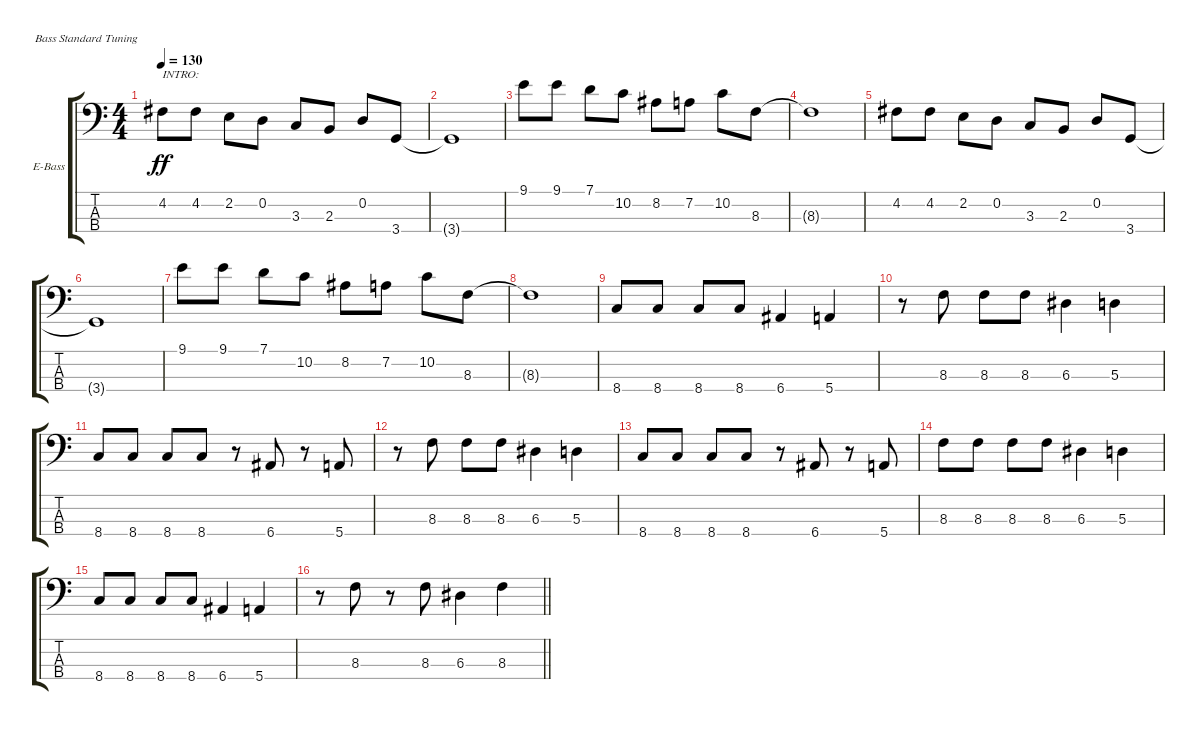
\defaultSystemsLayout 4
\bracketExtendMode groupsimilarinstruments
\firstSystemTrackNameOrientation horizontal
\otherSystemsTrackNameOrientation horizontal
\track ("Electric Bass" "E-Bass") {instrument electricbassfinger}
\staff {score tabs}
\tuning (G2 D2 A1 E1)
\ts (4 4)
\tempo 130
\clef f4
\scale
0.485477
\ks c
4.2.8{txt "INTRO:" dy ff instrument electricbassfinger} 4.2.8 2.2.8 0.2.8 3.3.8 2.3.8 0.2.8 3.4.8 |
\scale
0.257261 3.4{t}.1 |
\scale
0.257261 9.1.8 9.1.8 7.1.8 10.2.8 8.2.8 7.2.8 10.2.8 8.3.8 |
\scale
0.333333 8.3{t}.1 |
\scale
0.333333 4.2.8 4.2.8 2.2.8 0.2.8 3.3.8 2.3.8 0.2.8 3.4.8 |
\scale
0.333333 3.4{t}.1 |
\scale
0.333333 9.1.8 9.1.8 7.1.8 10.2.8 8.2.8 7.2.8 10.2.8 8.3.8 |
\scale
0.333333 8.3{t}.1 |
\scale
0.333333 8.4.8 8.4.8 8.4.8 8.4.8 6.4.4 5.4.4 |
\scale
0.333333 r.8 8.3.8 8.3.8 8.3.8 6.3.4 5.3.4 |
\scale
0.333333 8.4.8 8.4.8 8.4.8 8.4.8 r.8 6.4.8 r.8 5.4.8 |
\scale
0.333333 r.8 8.3.8 8.3.8 8.3.8 6.3.4 5.3.4 |
\scale
0.333333 8.4.8 8.4.8 8.4.8 8.4.8 r.8 6.4.8 r.8 5.4.8 |
\scale
0.333333 8.3.8 8.3.8 8.3.8 8.3.8 6.3.4 5.3.4 |
\scale
0.333333 8.4.8 8.4.8 8.4.8 8.4.8 6.4.4 5.4.4 |
\scale
0.333333
\barLineRight lightlight
r.8 8.3.8 r.8 8.3.8 6.3.4 8.3.4
